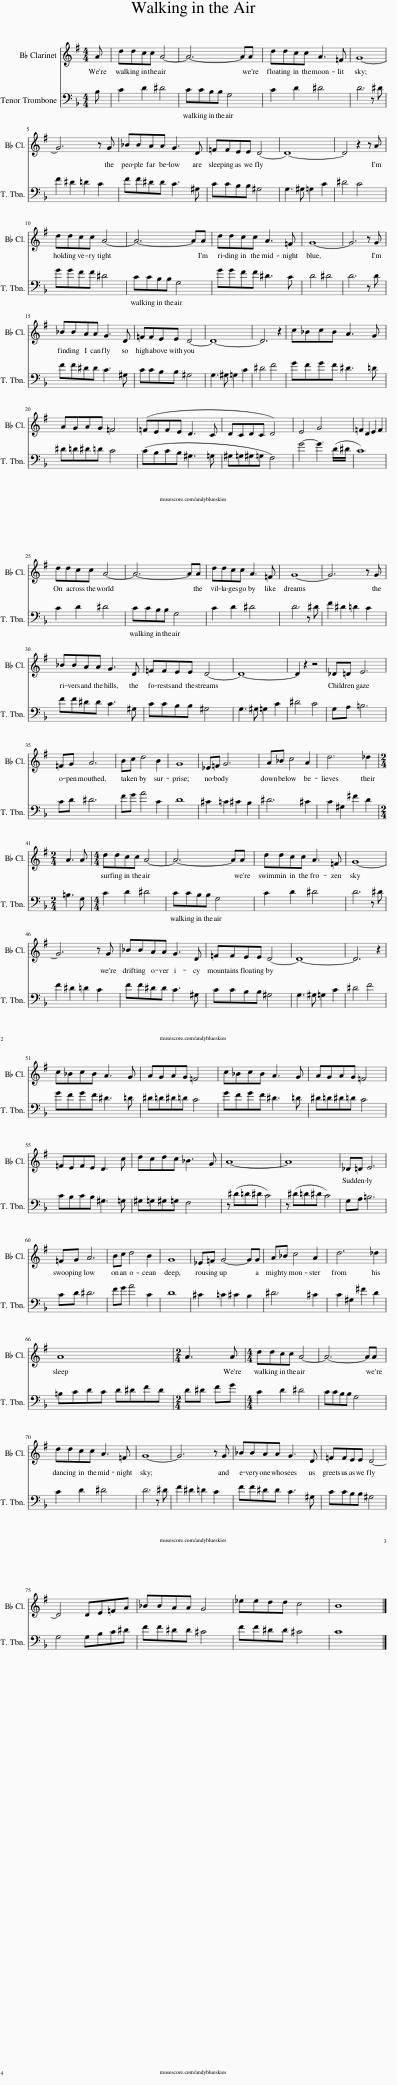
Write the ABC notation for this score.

X:1
%%score 1 2
L:1/8
M:4/4
I:linebreak $
K:F
V:1 treble transpose=-2
V:2 bass
V:1
[K:G] A | ddcc A4- | A6- AA | ddcc A3 =F | G8- |$ %5
 G6 z G | _BBAA G3 D | =FFEE D4- | D8- | D4 z2 z A |$ %10
 ddcc A4- | A6- AA | ddcc A3 =F | G8- | G6 z G |$ %15
 _BBAA G3 D | =FFEE D4- | D8- | D6 z2 | c_BcB A3 G |$ %20
 AGAG =F4 | (=FEFE D3 C | DCDC D4) | E4 G4 | =F2 D2 E2 F2 |$ %25
 ddcc A4- | A6- AA | ddcc A3 =F | G8- | G6 z G |$ %30
 _BBAA G3 D | =FFEE D4- | D8- | D2 z2 z4 | _D=D E6 |$ %35
 =FG A6 | Bc d4 B2 | G8 | _E=F G6 | A_B c4 A2 | %40
 d6 _d2 |$[M:2/4] A3 A |[M:4/4] ddcc A4- | A6- AA | ddcc A3 =F | %45
 G8- |$ G6 z G | _BBAA G3 D | =FFEE D4- | D8- | %50
 D6 z2 |$ c_BcB A3 G | AGAG =F4 | c_BcB A3 G | AGAG =F4 |$ %55
 =FEFE D3 c | dcdc _B3 G | A8- | A8 | _D=D E6 |$ %60
 =FG A6 | Bc d4 B2 | G8 | _E=F G4- GG | A_B c4 A2 | %65
 d6 _d2 |$ A8 |[M:2/4] A3 A |[M:4/4] ddcc A4- | A6- AA |$ %70
 ddcc A3 =F | G8- | G6 z G | _BBAA G3 D | =FFEE D4- |$ %75
 D4 DE=FA | _BBAA G4 | _eedd c4 | B8 |] %79
V:2
 B, | C2 D2 ^D4 | CCB,B, G,4 | C2 D2 ^D4 | D6 z ^D |$ %5
 F2 ^D2 =D2 C2 | FF^DD C3 ^G, | CCB,B, ^G,4 | G,3 ^G, =G,2 C2 | ^D4 C4 |$ %10
 GGFF ^D4 | CCB,B, G,4 | GGFF ^D3 C | D4 ^D4 | D6 z D |$ %15
 FF^DD C3 ^G, | CCB,B, ^G,4 | G,3 ^G, =G,2 C2 | ^D4 F4 | GFGF ^D3 =D |$ %20
 ^D=D^D=D C4 | (CB,CB, ^G,3 =G, | ^G,=G,^G,=G, F,4) | G4- G3 (D/^D/ | C8) |$ %25
 C2 D2 ^D4 | CCB,B, G,4 | C2 D2 ^D4 | D6 z ^D | F2 ^D2 =D2 C2 |$ %30
 FF^DD C3 ^G, | CCB,B, ^G,4 | G,3 ^G, =G,2 C2 | ^D4 C4 | G,A, =B,6 |$ %35
 CD ^D6 | FG A4 C2 | D8 | ^C2 =C2 ^C2 B,2 | ^D6 ^C2 | %40
 C2 ^G,2 ^F2 D2 |$[M:2/4] =B,3 G, |[M:4/4] C2 D2 ^D4 | CCB,B, G,4 | C2 D2 ^D4 | %45
 D6 z ^D |$ F2 ^D2 =D2 C2 | FF^DD C3 ^G, | CCB,B, ^G,4 | G,3 ^G, =G,2 C2 | %50
 ^D4 F4 |$ GFGF ^D3 =D | ^D=D^D=D C4 | GFGF ^D3 =D | ^D=D^D=D C4 |$ %55
 CB,CB, ^G,3 =G, | ^G,=G,^G,=G, F,4 | z (^D=D^D C4) | z (^D=D^D C4) | G,A, =B,6 |$ %60
 CD ^D6 | FG A4 C2 | D8 | ^C2 =C2 ^C2 B,2 | ^D6 ^C2 | %65
 C2 ^G,2 ^F2 D2 |$ =B,CDC D^DFD |[M:2/4] D^D FG |[M:4/4] C2 D2 ^D4 | CCB,B, G,4 |$ %70
 C2 D2 ^D4 | D6 z ^D | F2 ^D2 =D2 C2 | FF^DD C3 ^G, | CCB,B, ^G,4 |$ %75
 G,4 G,B,C^D | FF^DD ^C4 | FF^DD ^C4 | C8 |] %79
